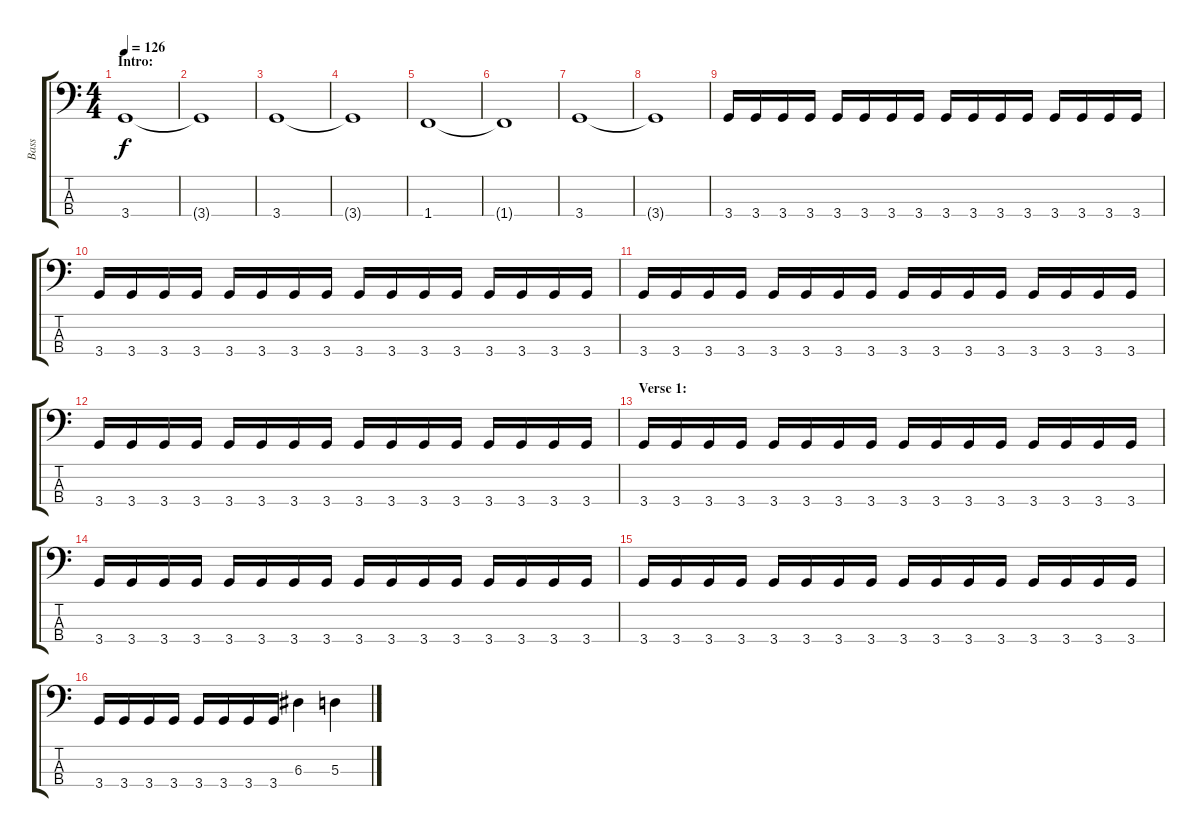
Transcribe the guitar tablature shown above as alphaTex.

\track ("Bass" "Bass") {instrument electricbasspick}
\staff {score tabs}
\tuning (G2 D2 A1 E1) {hide}
\ts (4 4)
\section ("" "Intro:")
\tempo 126
\clef f4
\ks c
3.4.1{dy f instrument electricbasspick} |
3.4{t}.1 |
3.4.1 |
3.4{t}.1 |
1.4.1 |
1.4{t}.1 |
3.4.1 |
3.4{t}.1 |
3.4.16 3.4.16 3.4.16 3.4.16 3.4.16 3.4.16 3.4.16 3.4.16 3.4.16 3.4.16 3.4.16 3.4.16 3.4.16 3.4.16 3.4.16 3.4.16 |
3.4.16 3.4.16 3.4.16 3.4.16 3.4.16 3.4.16 3.4.16 3.4.16 3.4.16 3.4.16 3.4.16 3.4.16 3.4.16 3.4.16 3.4.16 3.4.16 |
3.4.16 3.4.16 3.4.16 3.4.16 3.4.16 3.4.16 3.4.16 3.4.16 3.4.16 3.4.16 3.4.16 3.4.16 3.4.16 3.4.16 3.4.16 3.4.16 |
3.4.16 3.4.16 3.4.16 3.4.16 3.4.16 3.4.16 3.4.16 3.4.16 3.4.16 3.4.16 3.4.16 3.4.16 3.4.16 3.4.16 3.4.16 3.4.16 |
\section ("" "Verse 1:")
3.4.16 3.4.16 3.4.16 3.4.16 3.4.16 3.4.16 3.4.16 3.4.16 3.4.16 3.4.16 3.4.16 3.4.16 3.4.16 3.4.16 3.4.16 3.4.16 |
3.4.16 3.4.16 3.4.16 3.4.16 3.4.16 3.4.16 3.4.16 3.4.16 3.4.16 3.4.16 3.4.16 3.4.16 3.4.16 3.4.16 3.4.16 3.4.16 |
3.4.16 3.4.16 3.4.16 3.4.16 3.4.16 3.4.16 3.4.16 3.4.16 3.4.16 3.4.16 3.4.16 3.4.16 3.4.16 3.4.16 3.4.16 3.4.16 |
3.4.16 3.4.16 3.4.16 3.4.16 3.4.16 3.4.16 3.4.16 3.4.16 6.3.4 5.3.4
